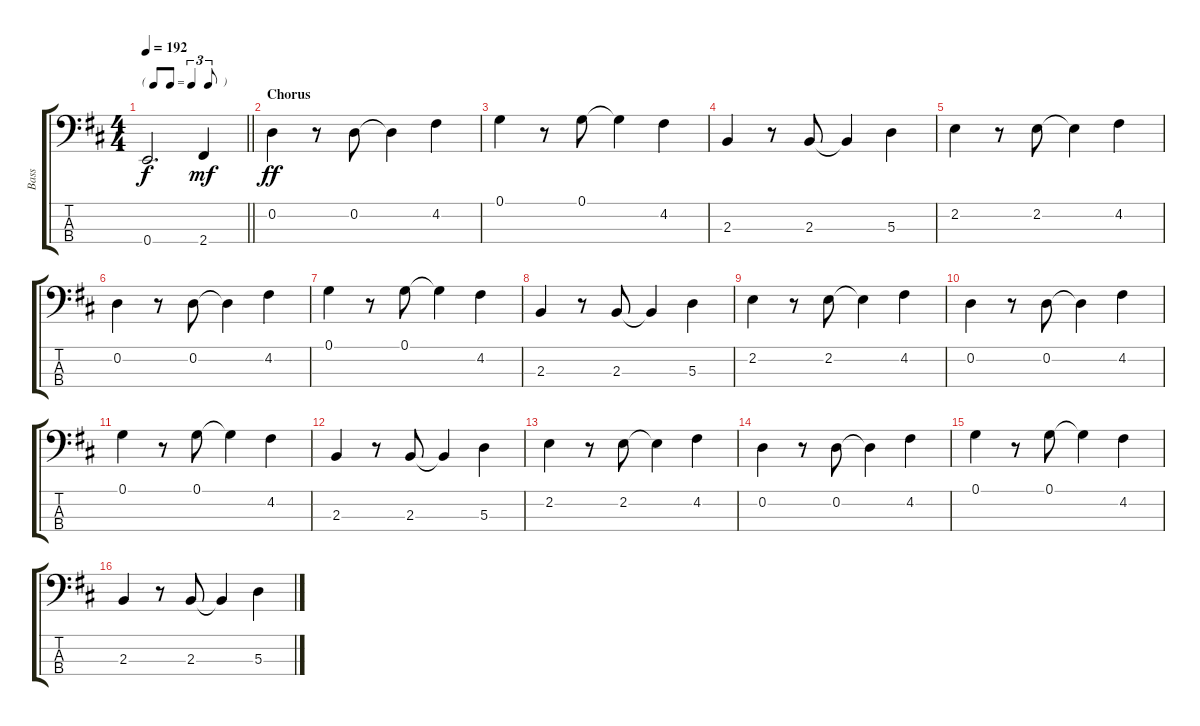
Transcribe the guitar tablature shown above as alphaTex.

\track ("Bass" "Bass") {instrument electricbassfinger}
\staff {score tabs}
\tuning (G2 D2 A1 E1) {hide}
\ts (4 4)
\tf triplet8th
\tempo 192
\clef f4
\barLineRight lightlight
\ks bminor
0.4{t}.2{d dy f} 2.4.4{dy mf} |
\section ("" "Chorus")
0.2.4{dy ff} r.8 0.2.8 0.2{t}.4 4.2.4 |
0.1.4 r.8 0.1.8 0.1{t}.4 4.2.4 |
2.3.4 r.8 2.3.8 2.3{t}.4 5.3.4 |
2.2.4 r.8 2.2.8 2.2{t}.4 4.2.4 |
0.2.4 r.8 0.2.8 0.2{t}.4 4.2.4 |
0.1.4 r.8 0.1.8 0.1{t}.4 4.2.4 |
2.3.4 r.8 2.3.8 2.3{t}.4 5.3.4 |
2.2.4 r.8 2.2.8 2.2{t}.4 4.2.4 |
0.2.4 r.8 0.2.8 0.2{t}.4 4.2.4 |
0.1.4 r.8 0.1.8 0.1{t}.4 4.2.4 |
2.3.4 r.8 2.3.8 2.3{t}.4 5.3.4 |
2.2.4 r.8 2.2.8 2.2{t}.4 4.2.4 |
0.2.4 r.8 0.2.8 0.2{t}.4 4.2.4 |
0.1.4 r.8 0.1.8 0.1{t}.4 4.2.4 |
2.3.4 r.8 2.3.8 2.3{t}.4 5.3.4
